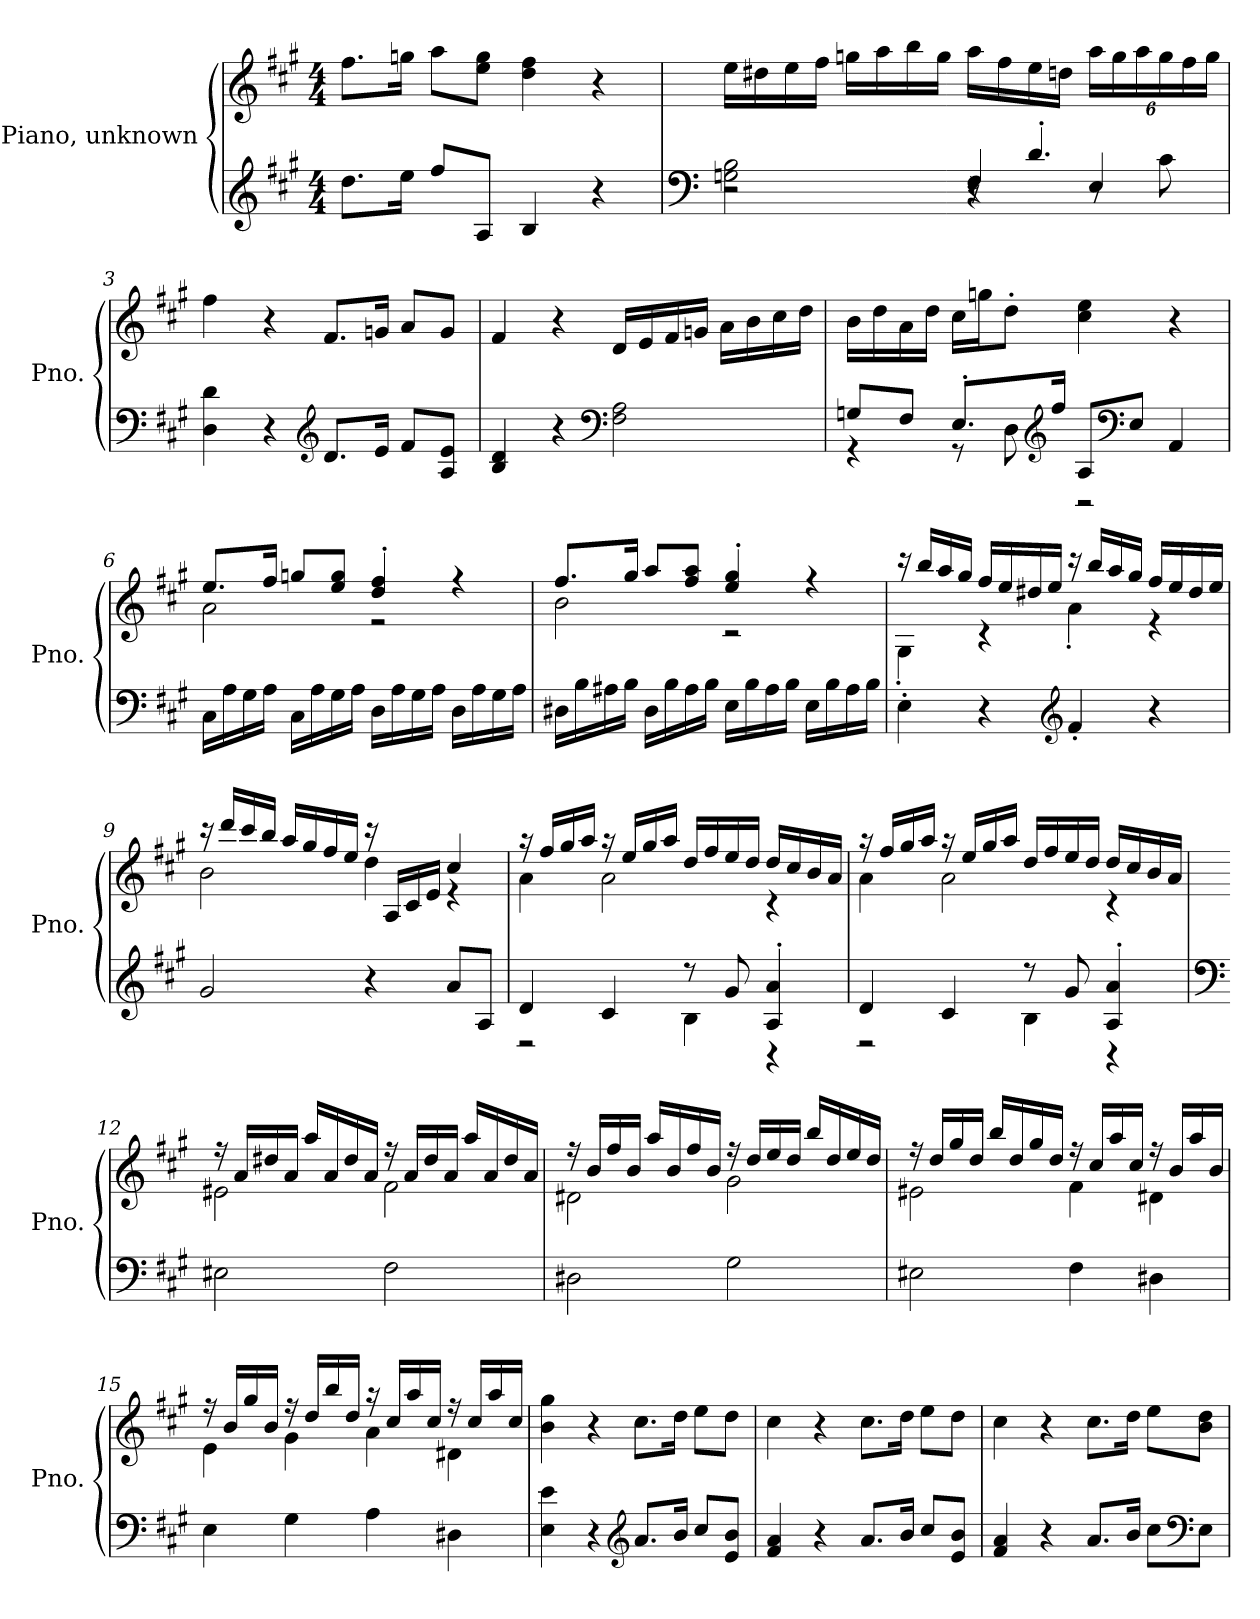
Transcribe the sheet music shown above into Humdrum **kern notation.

**kern	**kern
*part1	*part1
*staff2	*staff1
*I"Piano, unknown	*
*I'Pno.	*
*clefG2	*clefG2
*k[f#c#g#]	*k[f#c#g#]
*M4/4	*M4/4
*MM120	*MM120
=1	=1
8.dd\L	8.ff#\L
16ee\Jk	16ggn\Jk
8ff#/L	8aa\L
8A/J	8ee\ 8gg\J
4B/	4dd\ 4ff#\
4r	4r
=2	=2
*clefF4	*
*^	*
*	*^	*
2r	2Gn\ 2B\	2r	16ee\LL
.	.	.	16dd#X\
.	.	.	16ee\
.	.	.	16ff#\JJ
.	.	.	16ggn\LL
.	.	.	16aa\
.	.	.	16bb\
.	.	.	16gg\JJ
8r	4r	4F#/	16aa\LL
.	.	.	16ff#\
4.d'/	.	.	16ee\
.	.	.	16ddn\JJ
*	*	*	*Xbrackettup
.	8r	4E/	24aa\LL
.	.	.	24gg\
.	.	.	24aa\
.	8c#\	.	24gg\
.	.	.	24ff#\
.	.	.	24gg\JJ
*v	*v	*v	*
=3	=3
4D\ 4d\	4ff#\
4r	4r
*clefG2	*
8.d/L	8.f#/L
16e/Jk	16gn/Jk
8f#/L	8a/L
8A/ 8e/J	8g/J
!!LO:LB:g=z
=4	=4
4B/ 4d/	4f#/
4r	4r
*clefF4	*
2F#\ 2A\	16d/LL
.	16e/
.	16f#/
.	16gn/JJ
.	16a\LL
.	16b\
.	16cc#\
.	16dd\JJ
=5	=5
*^	*
8Gn/L	4r	16b\LL
.	.	16dd\
8F#/J	.	16a\
.	.	16dd\JJ
8.E'/L	8r	16cc#\LL
.	.	16ggn\J
.	8D\	8dd'\J
*clefG2	*	*
16ff#/Jk	.	.
8A/L	2r	4cc#\ 4ee\
*clefF4	*	*
8E/J	.	.
4AA/	.	4r
*v	*v	*
=6	=6
*	*^
16C#\LL	8.ee/L	2a\
16A\	.	.
16G#\	.	.
16A\JJ	16ff#/Jk	.
16C#\LL	8ggn/L	.
16A\	.	.
16G#\	8ee/ 8gg/J	.
16A\JJ	.	.
16D\LL	4dd/' 4ff#/'	2r
16A\	.	.
16G#\	.	.
16A\JJ	.	.
16D\LL	4r	.
16A\	.	.
16G#\	.	.
16A\JJ	.	.
!!LO:LB:g=z	!!
=7	=7	=7
16D#X\LL	8.ff#/L	2b\
16B\	.	.
16A#X\	.	.
16B\JJ	16gg#/Jk	.
16D#\LL	8aa/L	.
16B\	.	.
16A#\	8ff#/ 8aa/J	.
16B\JJ	.	.
16E\LL	4ee/' 4gg#/'	2r
16B\	.	.
16A#\	.	.
16B\JJ	.	.
16E\LL	4r	.
16B\	.	.
16A#\	.	.
16B\JJ	.	.
=8	=8	=8
4E'\	16r	4G#'\
.	16bb/LL	.
.	16aa/	.
.	16gg#/JJ	.
4r	16ff#/LL	4r
.	16ee/	.
.	16dd#X/	.
.	16ee/JJ	.
*clefG2	*	*
4f#'/	16r	4a'\
.	16bb/LL	.
.	16aa/	.
.	16gg#/JJ	.
4r	16ff#/LL	4r
.	16ee/	.
.	16dd#/	.
.	16ee/JJ	.
!!LO:LB:g=z	!!
=9	=9	=9
2g#/	16r	2b\
.	16ddd/LL	.
.	16ccc#/	.
.	16bb/JJ	.
.	16aa/LL	.
.	16gg#/	.
.	16ff#/	.
.	16ee/JJ	.
4r	16r	4dd\
.	16A/LL	.
.	16c#/	.
.	16e/JJ	.
8a/L	4cc#/	4r
8A/J	.	.
=10	=10	=10
*^	*	*
4d/	2r	16r	4a\
.	.	16ff#/LL	.
.	.	16gg#/	.
.	.	16aa/JJ	.
4c#/	.	16r	2a\
.	.	16ee/LL	.
.	.	16gg#/	.
.	.	16aa/JJ	.
8r	4B\	16dd/LL	.
.	.	16ff#/	.
8g#/	.	16ee/	.
.	.	16dd/JJ	.
4A/' 4a/'	4r	16dd/LL	4r
.	.	16cc#/	.
.	.	16b/	.
.	.	16a/JJ	.
!!LO:LB:g=z	!!
=11	=11	=11	=11
4d/	2r	16r	4a\
.	.	16ff#/LL	.
.	.	16gg#/	.
.	.	16aa/JJ	.
4c#/	.	16r	2a\
.	.	16ee/LL	.
.	.	16gg#/	.
.	.	16aa/JJ	.
8r	4B\	16dd/LL	.
.	.	16ff#/	.
8g#/	.	16ee/	.
.	.	16dd/JJ	.
4A/' 4a/'	4r	16dd/LL	4r
.	.	16cc#/	.
.	.	16b/	.
.	.	16a/JJ	.
*v	*v	*	*
=12	=12	=12
*clefF4	*	*
2E#X\	16r	2e#X\
.	16a/LL	.
.	16dd#X/	.
.	16a/JJ	.
.	16aa/LL	.
.	16a/	.
.	16dd#/	.
.	16a/JJ	.
2F#\	16r	2f#\
.	16a/LL	.
.	16dd#/	.
.	16a/JJ	.
.	16aa/LL	.
.	16a/	.
.	16dd#/	.
.	16a/JJ	.
!!LO:LB:g=z	!!
=13	=13	=13
2D#X\	16r	2d#X\
.	16b/LL	.
.	16ff#/	.
.	16b/JJ	.
.	16aa/LL	.
.	16b/	.
.	16ff#/	.
.	16b/JJ	.
2G#\	16r	2g#\
.	16dd/LL	.
.	16ee/	.
.	16dd/JJ	.
.	16bb/LL	.
.	16dd/	.
.	16ee/	.
.	16dd/JJ	.
=14	=14	=14
2E#X\	16r	2e#X\
.	16dd/LL	.
.	16gg#/	.
.	16dd/JJ	.
.	16bb/LL	.
.	16dd/	.
.	16gg#/	.
.	16dd/JJ	.
4F#\	16r	4f#\
.	16cc#/LL	.
.	16aa/	.
.	16cc#/JJ	.
4D#X\	16r	4d#X\
.	16b/LL	.
.	16aa/	.
.	16b/JJ	.
!!LO:PB:g=z	!!
=15	=15	=15
4E\	16r	4e\
.	16b/LL	.
.	16gg#/	.
.	16b/JJ	.
4G#\	16r	4g#\
.	16dd/LL	.
.	16bb/	.
.	16dd/JJ	.
4A\	16r	4a\
.	16cc#/LL	.
.	16aa/	.
.	16cc#/JJ	.
4D#X\	16r	4d#X\
.	16cc#/LL	.
.	16aa/	.
.	16cc#/JJ	.
*	*v	*v
=16	=16
4E\ 4e\	4b\ 4gg#\
4r	4r
*clefG2	*
8.a/L	8.cc#\L
16b/Jk	16dd\Jk
8cc#/L	8ee\L
8e/ 8b/J	8dd\J
=17	=17
4f#/ 4a/	4cc#\
4r	4r
8.a/L	8.cc#\L
16b/Jk	16dd\Jk
8cc#/L	8ee\L
8e/ 8b/J	8dd\J
=18	=18
4f#/ 4a/	4cc#\
4r	4r
8.a/L	8.cc#\L
16b/Jk	16dd\Jk
8cc#\L	8ee\L
*clefF4	*
8E\J	8b\ 8dd\J
=	=
*-	*-
